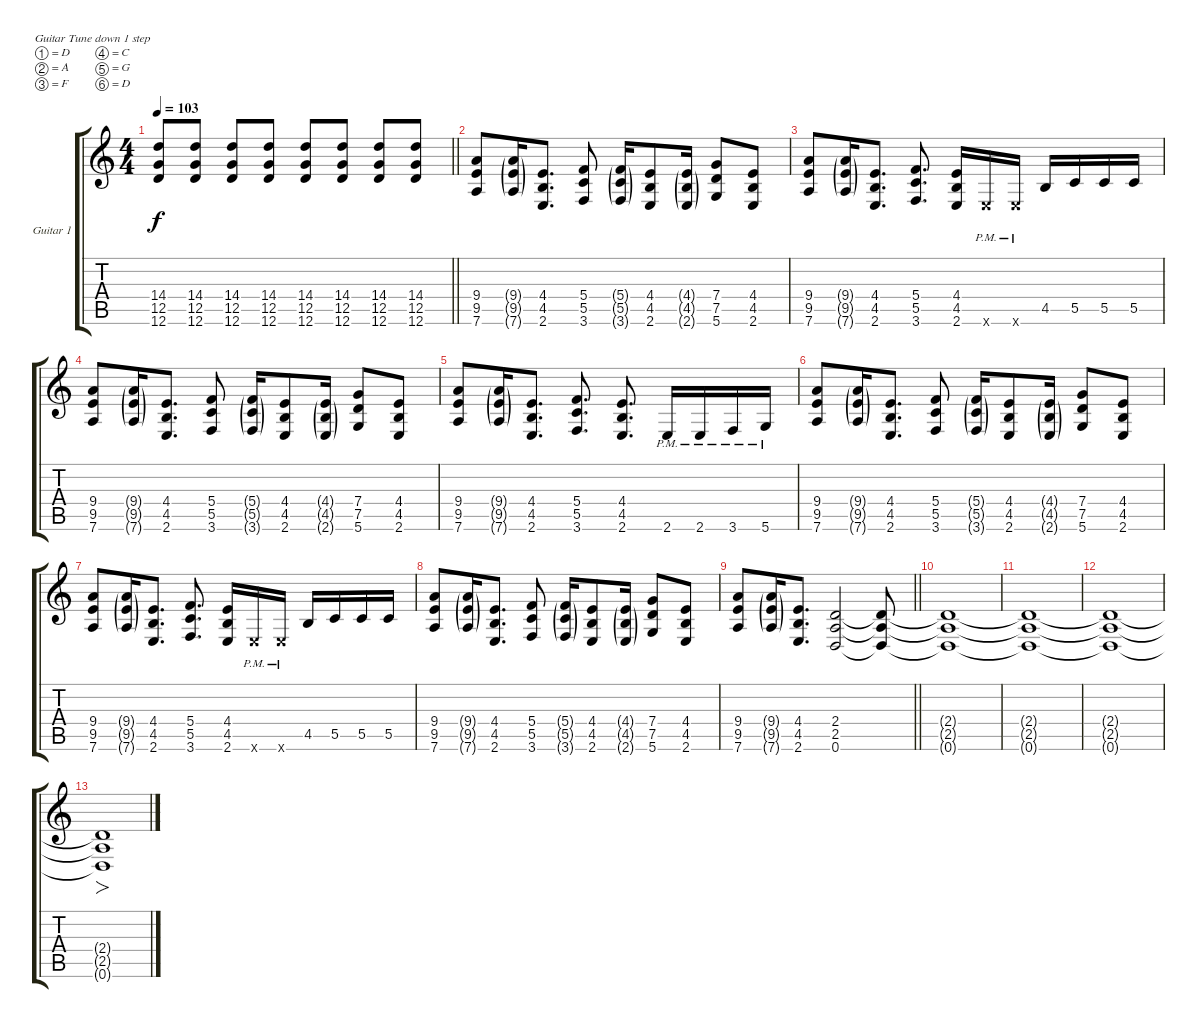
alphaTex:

\bracketExtendMode groupsimilarinstruments
\firstSystemTrackNameOrientation horizontal
\otherSystemsTrackNameOrientation horizontal
\track ("Guitar 1" "Guitar 1") {instrument distortionguitar}
\staff {score tabs}
\tuning (D4 A3 F3 C3 G2 D2)
\ts (4 4)
\tempo 103
\clef g2
\barLineRight lightlight
\ks c
(12.5 14.4 12.6).8{dy f} (12.5 14.4 12.6).8 (12.5 14.4 12.6).8 (12.5 14.4 12.6).8 (12.5 14.4 12.6).8 (12.5 14.4 12.6).8 (12.5 14.4 12.6).8 (12.5 14.4 12.6).8 |
(7.6 9.5 9.4).8 (7.6{g} 9.5{g} 9.4{g}).16 (2.6 4.5 4.4).8{d} (3.6 5.5 5.4).8 (3.6{g} 5.5{g} 5.4{g}).16 (2.6 4.5 4.4).8 (2.6{g} 4.5{g} 4.4{g}).16 (5.6 7.5 7.4).8 (2.6 4.5 4.4).8 |
(7.6 9.5 9.4).8 (7.6{g} 9.5{g} 9.4{g}).16 (2.6 4.5 4.4).8{d} (3.6 5.5 5.4).8{d} (2.6 4.5 4.4).16 2.6{pm x}.16 2.6{pm x}.16 4.5.16 5.5.16 5.5.16 5.5.16 |
(7.6 9.5 9.4).8 (7.6{g} 9.5{g} 9.4{g}).16 (2.6 4.5 4.4).8{d} (3.6 5.5 5.4).8 (3.6{g} 5.5{g} 5.4{g}).16 (2.6 4.5 4.4).8 (2.6{g} 4.5{g} 4.4{g}).16 (5.6 7.5 7.4).8 (2.6 4.5 4.4).8 |
(7.6 9.5 9.4).8 (7.6{g} 9.5{g} 9.4{g}).16 (2.6 4.5 4.4).8{d} (3.6 5.5 5.4).8{d} (2.6 4.5 4.4).8{d} 2.6{pm}.16 2.6{pm}.16 3.6{pm}.16 5.6{pm}.16 |
(7.6 9.5 9.4).8 (7.6{g} 9.5{g} 9.4{g}).16 (2.6 4.5 4.4).8{d} (3.6 5.5 5.4).8 (3.6{g} 5.5{g} 5.4{g}).16 (2.6 4.5 4.4).8 (2.6{g} 4.5{g} 4.4{g}).16 (5.6 7.5 7.4).8 (2.6 4.5 4.4).8 |
(7.6 9.5 9.4).8 (7.6{g} 9.5{g} 9.4{g}).16 (2.6 4.5 4.4).8{d} (3.6 5.5 5.4).8{d} (2.6 4.5 4.4).16 2.6{pm x}.16 2.6{pm x}.16 4.5.16 5.5.16 5.5.16 5.5.16 |
(7.6 9.5 9.4).8 (7.6{g} 9.5{g} 9.4{g}).16 (2.6 4.5 4.4).8{d} (3.6 5.5 5.4).8 (3.6{g} 5.5{g} 5.4{g}).16 (2.6 4.5 4.4).8 (2.6{g} 4.5{g} 4.4{g}).16 (5.6 7.5 7.4).8 (2.6 4.5 4.4).8 |
\barLineRight lightlight
(7.6 9.5 9.4).8 (7.6{g} 9.5{g} 9.4{g}).16 (2.6 4.5 4.4).8{d} (0.6 2.5 2.4).2 (0.6{t} 2.5{t} 2.4{t}).8 |
(0.6{t} 2.5{t} 2.4{t}).1 |
(0.6{t} 2.5{t} 2.4{t}).1 |
(0.6{t} 2.5{t} 2.4{t}).1 |
(0.6{t} 2.5{t} 2.4{t}).1{fo}
